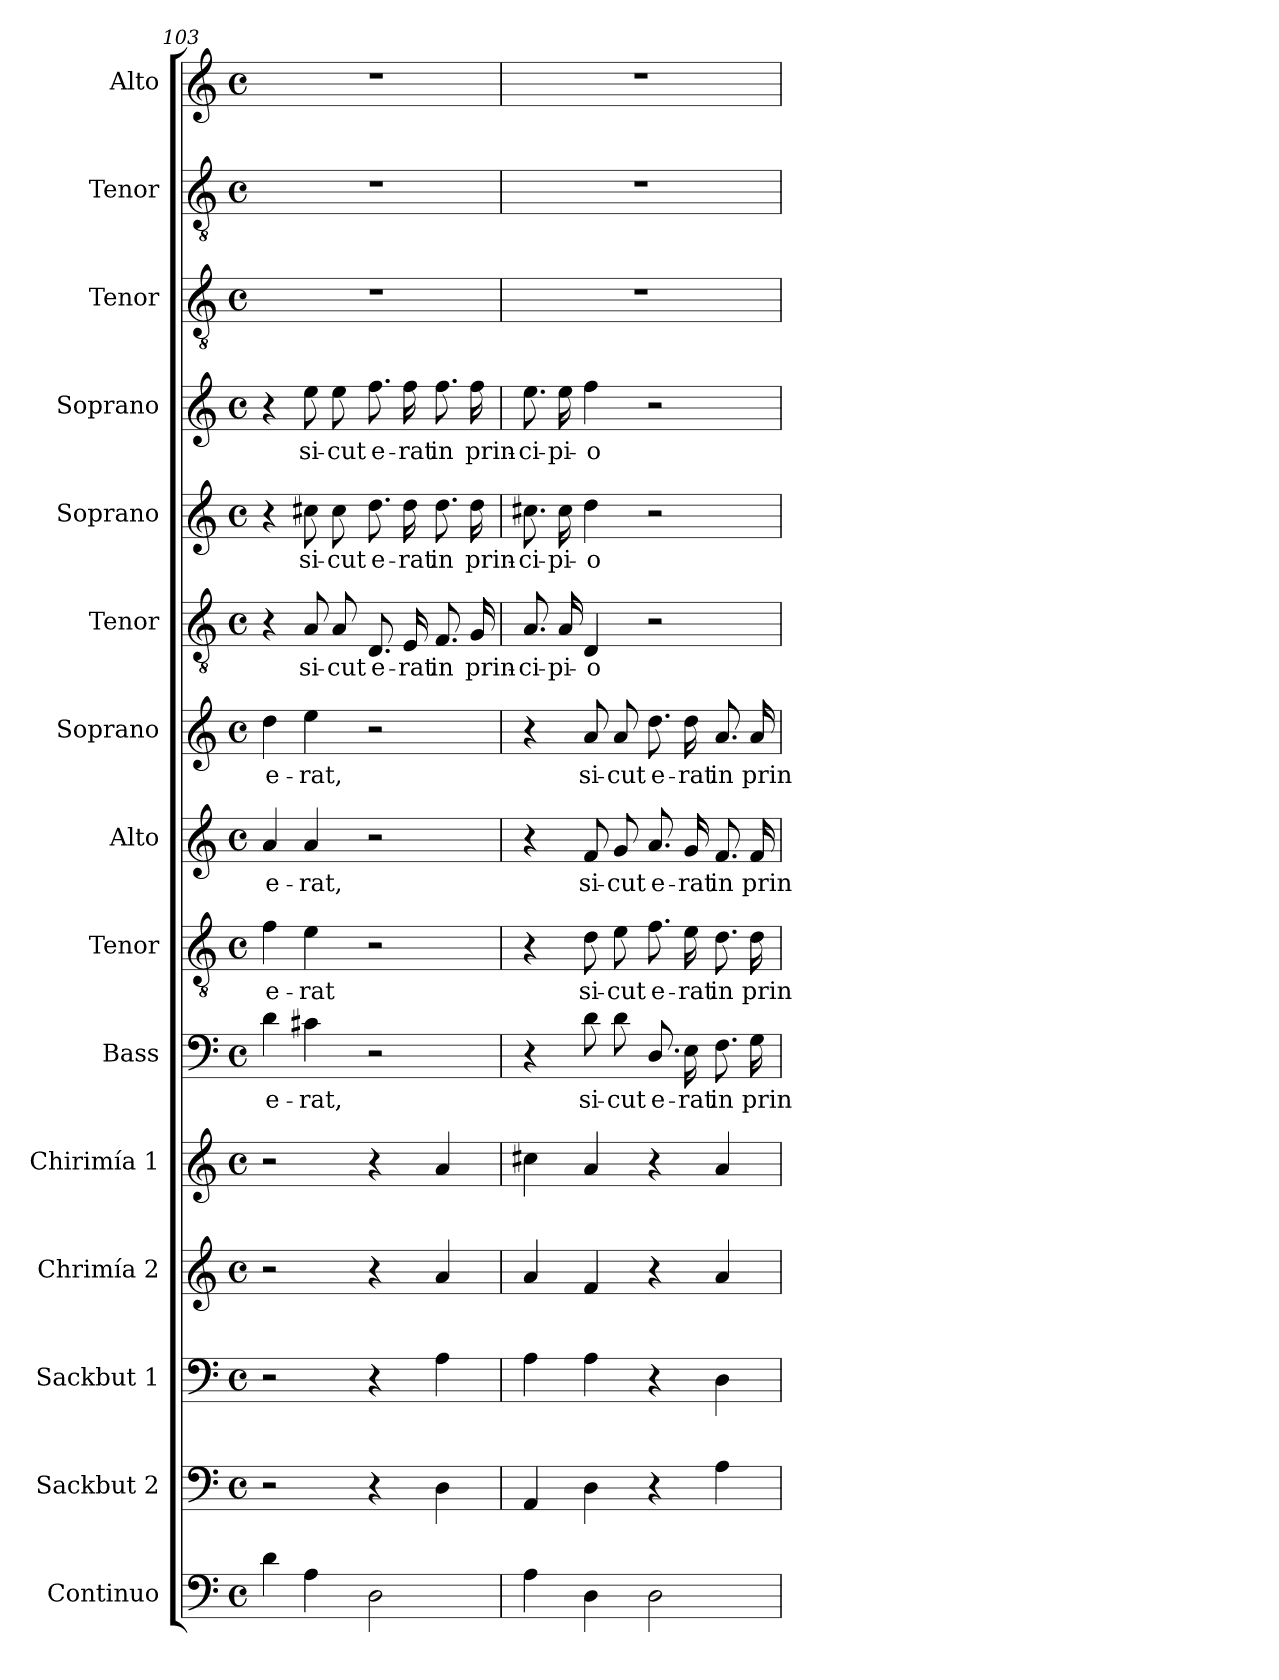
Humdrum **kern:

**kern	**kern	**kern	**kern	**kern	**kern	**text	**kern	**text	**kern	**text	**kern	**text	**kern	**text	**kern	**text	**kern	**text	**kern	**kern	**kern
*part15	*part14	*part13	*part12	*part11	*part10	*part10	*part9	*part9	*part8	*part8	*part7	*part7	*part6	*part6	*part5	*part5	*part4	*part4	*part3	*part2	*part1
*staff15	*staff14	*staff13	*staff12	*staff11	*staff10	*staff10	*staff9	*staff9	*staff8	*staff8	*staff7	*staff7	*staff6	*staff6	*staff5	*staff5	*staff4	*staff4	*staff3	*staff2	*staff1
*I"Continuo	*I"Sackbut 2	*I"Sackbut 1	*I"Chrimía 2	*I"Chirimía 1	*I"Bass	*	*I"Tenor	*	*I"Alto	*	*I"Soprano	*	*I"Tenor	*	*I"Soprano	*	*I"Soprano	*	*I"Tenor	*I"Tenor	*I"Alto
*I'Cont.	*I'Sckbt 2.	*I'Sckbt 1.	*I'Ch2.	*I'Ch1.	*I'B.	*	*I'T.	*	*I'A.	*	*I'S.	*	*I'T.	*	*I'S.	*	*I'S.	*	*I'T.	*I'T.	*I'A.
*clefF4	*clefF4	*clefF4	*clefG2	*clefG2	*clefF4	*	*clefGv2	*	*clefG2	*	*clefG2	*	*clefGv2	*	*clefG2	*	*clefG2	*	*clefGv2	*clefGv2	*clefG2
*	*	*	*	*	*	*	*ITrd7c12	*	*	*	*	*	*ITrd7c12	*	*	*	*	*	*ITrd7c12	*ITrd7c12	*
*k[]	*k[]	*k[]	*k[]	*k[]	*k[]	*	*k[]	*	*k[]	*	*k[]	*	*k[]	*	*k[]	*	*k[]	*	*k[]	*k[]	*k[]
*C:	*C:	*C:	*C:	*C:	*C:	*	*C:	*	*C:	*	*C:	*	*C:	*	*C:	*	*C:	*	*C:	*C:	*C:
*M4/4	*M4/4	*M4/4	*M4/4	*M4/4	*M4/4	*	*M4/4	*	*M4/4	*	*M4/4	*	*M4/4	*	*M4/4	*	*M4/4	*	*M4/4	*M4/4	*M4/4
*met(c)	*met(c)	*met(c)	*met(c)	*met(c)	*met(c)	*	*met(c)	*	*met(c)	*	*met(c)	*	*met(c)	*	*met(c)	*	*met(c)	*	*met(c)	*met(c)	*met(c)
=103	=103	=103	=103	=103	=103	=103	=103	=103	=103	=103	=103	=103	=103	=103	=103	=103	=103	=103	=103	=103	=103
!	!	!	!	!	!	!LO:LY:b:color=#000000	!	!	!	!	!	!	!	!	!	!	!	!	!	!	!
!	!	!	!	!	!	!	!	!LO:LY:b:color=#000000	!	!	!	!	!	!	!	!	!	!	!	!	!
!	!	!	!	!	!	!	!	!	!	!LO:LY:b:color=#000000	!	!	!	!	!	!	!	!	!	!	!
!	!	!	!	!	!	!	!	!	!	!	!	!LO:LY:b:color=#000000	!	!	!	!	!	!	!	!	!
4di\	2r	2r	2r	2r	4di\	e-	4Fi\	e-	4ai/	e-	4ddi\	e-	4r	.	4r	.	4r	.	1r	1r	1r
!	!	!	!	!	!	!LO:LY:b:color=#000000	!	!	!	!	!	!	!	!	!	!	!	!	!	!	!
!	!	!	!	!	!	!	!	!LO:LY:b:color=#000000	!	!	!	!	!	!	!	!	!	!	!	!	!
!	!	!	!	!	!	!	!	!	!	!LO:LY:b:color=#000000	!	!	!	!	!	!	!	!	!	!	!
!	!	!	!	!	!	!	!	!	!	!	!	!LO:LY:b:color=#000000	!	!	!	!	!	!	!	!	!
!	!	!	!	!	!	!	!	!	!	!	!	!	!	!LO:LY:b:color=#000000	!	!	!	!	!	!	!
!	!	!	!	!	!	!	!	!	!	!	!	!	!	!	!	!LO:LY:b:color=#000000	!	!	!	!	!
!	!	!	!	!	!	!	!	!	!	!	!	!	!	!	!	!	!	!LO:LY:b:color=#000000	!	!	!
4Ai\	.	.	.	.	4c#Xi\	-rat,	4Ei\	-rat	4ai/	-rat,	4eei\	-rat,	8AAi/	si-	8cc#Xi\	si-	8eei\	si-	.	.	.
!	!	!	!	!	!	!	!	!	!	!	!	!	!	!LO:LY:b:color=#000000	!	!	!	!	!	!	!
!	!	!	!	!	!	!	!	!	!	!	!	!	!	!	!	!LO:LY:b:color=#000000	!	!	!	!	!
!	!	!	!	!	!	!	!	!	!	!	!	!	!	!	!	!	!	!LO:LY:b:color=#000000	!	!	!
.	.	.	.	.	.	.	.	.	.	.	.	.	8AAi/	-cut	8cc#i\	-cut	8eei\	-cut	.	.	.
!	!	!	!	!	!	!	!	!	!	!	!	!	!	!LO:LY:b:color=#000000	!	!	!	!	!	!	!
!	!	!	!	!	!	!	!	!	!	!	!	!	!	!	!	!LO:LY:b:color=#000000	!	!	!	!	!
!	!	!	!	!	!	!	!	!	!	!	!	!	!	!	!	!	!	!LO:LY:b:color=#000000	!	!	!
2Di\	4r	4r	4r	4r	2r	.	2r	.	2r	.	2r	.	8.DDi/	e-	8.ddi\	e-	8.ffi\	e-	.	.	.
!	!	!	!	!	!	!	!	!	!	!	!	!	!	!LO:LY:b:color=#000000	!	!	!	!	!	!	!
!	!	!	!	!	!	!	!	!	!	!	!	!	!	!	!	!LO:LY:b:color=#000000	!	!	!	!	!
!	!	!	!	!	!	!	!	!	!	!	!	!	!	!	!	!	!	!LO:LY:b:color=#000000	!	!	!
.	.	.	.	.	.	.	.	.	.	.	.	.	16EEi/	-rat	16ddi\	-rat	16ffi\	-rat	.	.	.
!	!	!	!	!	!	!	!	!	!	!	!	!	!	!LO:LY:b:color=#000000	!	!	!	!	!	!	!
!	!	!	!	!	!	!	!	!	!	!	!	!	!	!	!	!LO:LY:b:color=#000000	!	!	!	!	!
!	!	!	!	!	!	!	!	!	!	!	!	!	!	!	!	!	!	!LO:LY:b:color=#000000	!	!	!
.	4Di\	4Ai\	4ai/	4ai/	.	.	.	.	.	.	.	.	8.FFi/	in	8.ddi\	in	8.ffi\	in	.	.	.
!	!	!	!	!	!	!	!	!	!	!	!	!	!	!LO:LY:b:color=#000000	!	!	!	!	!	!	!
!	!	!	!	!	!	!	!	!	!	!	!	!	!	!	!	!LO:LY:b:color=#000000	!	!	!	!	!
!	!	!	!	!	!	!	!	!	!	!	!	!	!	!	!	!	!	!LO:LY:b:color=#000000	!	!	!
.	.	.	.	.	.	.	.	.	.	.	.	.	16GGi/	prin-	16ddi\	prin-	16ffi\	prin-	.	.	.
=104	=104	=104	=104	=104	=104	=104	=104	=104	=104	=104	=104	=104	=104	=104	=104	=104	=104	=104	=104	=104	=104
!	!	!	!	!	!	!	!	!	!	!	!	!	!	!LO:LY:b:color=#000000	!	!	!	!	!	!	!
!	!	!	!	!	!	!	!	!	!	!	!	!	!	!	!	!LO:LY:b:color=#000000	!	!	!	!	!
!	!	!	!	!	!	!	!	!	!	!	!	!	!	!	!	!	!	!LO:LY:b:color=#000000	!	!	!
4Ai\	4AAi/	4Ai\	4ai/	4cc#Xi\	4r	.	4r	.	4r	.	4r	.	8.AAi/	-ci-	8.cc#Xi\	-ci-	8.eei\	-ci-	1r	1r	1r
!	!	!	!	!	!	!	!	!	!	!	!	!	!	!LO:LY:b:color=#000000	!	!	!	!	!	!	!
!	!	!	!	!	!	!	!	!	!	!	!	!	!	!	!	!LO:LY:b:color=#000000	!	!	!	!	!
!	!	!	!	!	!	!	!	!	!	!	!	!	!	!	!	!	!	!LO:LY:b:color=#000000	!	!	!
.	.	.	.	.	.	.	.	.	.	.	.	.	16AAi/	-pi-	16cc#i\	-pi-	16eei\	-pi-	.	.	.
!	!	!	!	!	!	!LO:LY:b:color=#000000	!	!	!	!	!	!	!	!	!	!	!	!	!	!	!
!	!	!	!	!	!	!	!	!LO:LY:b:color=#000000	!	!	!	!	!	!	!	!	!	!	!	!	!
!	!	!	!	!	!	!	!	!	!	!LO:LY:b:color=#000000	!	!	!	!	!	!	!	!	!	!	!
!	!	!	!	!	!	!	!	!	!	!	!	!LO:LY:b:color=#000000	!	!	!	!	!	!	!	!	!
!	!	!	!	!	!	!	!	!	!	!	!	!	!	!LO:LY:b:color=#000000	!	!	!	!	!	!	!
!	!	!	!	!	!	!	!	!	!	!	!	!	!	!	!	!LO:LY:b:color=#000000	!	!	!	!	!
!	!	!	!	!	!	!	!	!	!	!	!	!	!	!	!	!	!	!LO:LY:b:color=#000000	!	!	!
4Di\	4Di\	4Ai\	4fi/	4ai/	8di\	si-	8Di\	si-	8fi/	si-	8ai/	si-	4DDi/	-o	4ddi\	-o	4ffi\	-o	.	.	.
!	!	!	!	!	!	!LO:LY:b:color=#000000	!	!	!	!	!	!	!	!	!	!	!	!	!	!	!
!	!	!	!	!	!	!	!	!LO:LY:b:color=#000000	!	!	!	!	!	!	!	!	!	!	!	!	!
!	!	!	!	!	!	!	!	!	!	!LO:LY:b:color=#000000	!	!	!	!	!	!	!	!	!	!	!
!	!	!	!	!	!	!	!	!	!	!	!	!LO:LY:b:color=#000000	!	!	!	!	!	!	!	!	!
.	.	.	.	.	8di\	-cut	8Ei\	-cut	8gi/	-cut	8ai/	-cut	.	.	.	.	.	.	.	.	.
!	!	!	!	!	!	!LO:LY:b:color=#000000	!	!	!	!	!	!	!	!	!	!	!	!	!	!	!
!	!	!	!	!	!	!	!	!LO:LY:b:color=#000000	!	!	!	!	!	!	!	!	!	!	!	!	!
!	!	!	!	!	!	!	!	!	!	!LO:LY:b:color=#000000	!	!	!	!	!	!	!	!	!	!	!
!	!	!	!	!	!	!	!	!	!	!	!	!LO:LY:b:color=#000000	!	!	!	!	!	!	!	!	!
2Di\	4r	4r	4r	4r	8.Di/	e-	8.Fi\	e-	8.ai/	e-	8.ddi\	e-	2r	.	2r	.	2r	.	.	.	.
!	!	!	!	!	!	!LO:LY:b:color=#000000	!	!	!	!	!	!	!	!	!	!	!	!	!	!	!
!	!	!	!	!	!	!	!	!LO:LY:b:color=#000000	!	!	!	!	!	!	!	!	!	!	!	!	!
!	!	!	!	!	!	!	!	!	!	!LO:LY:b:color=#000000	!	!	!	!	!	!	!	!	!	!	!
!	!	!	!	!	!	!	!	!	!	!	!	!LO:LY:b:color=#000000	!	!	!	!	!	!	!	!	!
.	.	.	.	.	16Ei\	-rat	16Ei\	-rat	16gi/	-rat	16ddi\	-rat	.	.	.	.	.	.	.	.	.
!	!	!	!	!	!	!LO:LY:b:color=#000000	!	!	!	!	!	!	!	!	!	!	!	!	!	!	!
!	!	!	!	!	!	!	!	!LO:LY:b:color=#000000	!	!	!	!	!	!	!	!	!	!	!	!	!
!	!	!	!	!	!	!	!	!	!	!LO:LY:b:color=#000000	!	!	!	!	!	!	!	!	!	!	!
!	!	!	!	!	!	!	!	!	!	!	!	!LO:LY:b:color=#000000	!	!	!	!	!	!	!	!	!
.	4Ai\	4Di\	4ai/	4ai/	8.Fi\	in	8.Di\	in	8.fi/	in	8.ai/	in	.	.	.	.	.	.	.	.	.
!	!	!	!	!	!	!LO:LY:b:color=#000000	!	!	!	!	!	!	!	!	!	!	!	!	!	!	!
!	!	!	!	!	!	!	!	!LO:LY:b:color=#000000	!	!	!	!	!	!	!	!	!	!	!	!	!
!	!	!	!	!	!	!	!	!	!	!LO:LY:b:color=#000000	!	!	!	!	!	!	!	!	!	!	!
!	!	!	!	!	!	!	!	!	!	!	!	!LO:LY:b:color=#000000	!	!	!	!	!	!	!	!	!
.	.	.	.	.	16Gi\	prin-	16Di\	prin-	16fi/	prin-	16ai/	prin-	.	.	.	.	.	.	.	.	.
=	=	=	=	=	=	=	=	=	=	=	=	=	=	=	=	=	=	=	=	=	=
*-	*-	*-	*-	*-	*-	*-	*-	*-	*-	*-	*-	*-	*-	*-	*-	*-	*-	*-	*-	*-	*-
